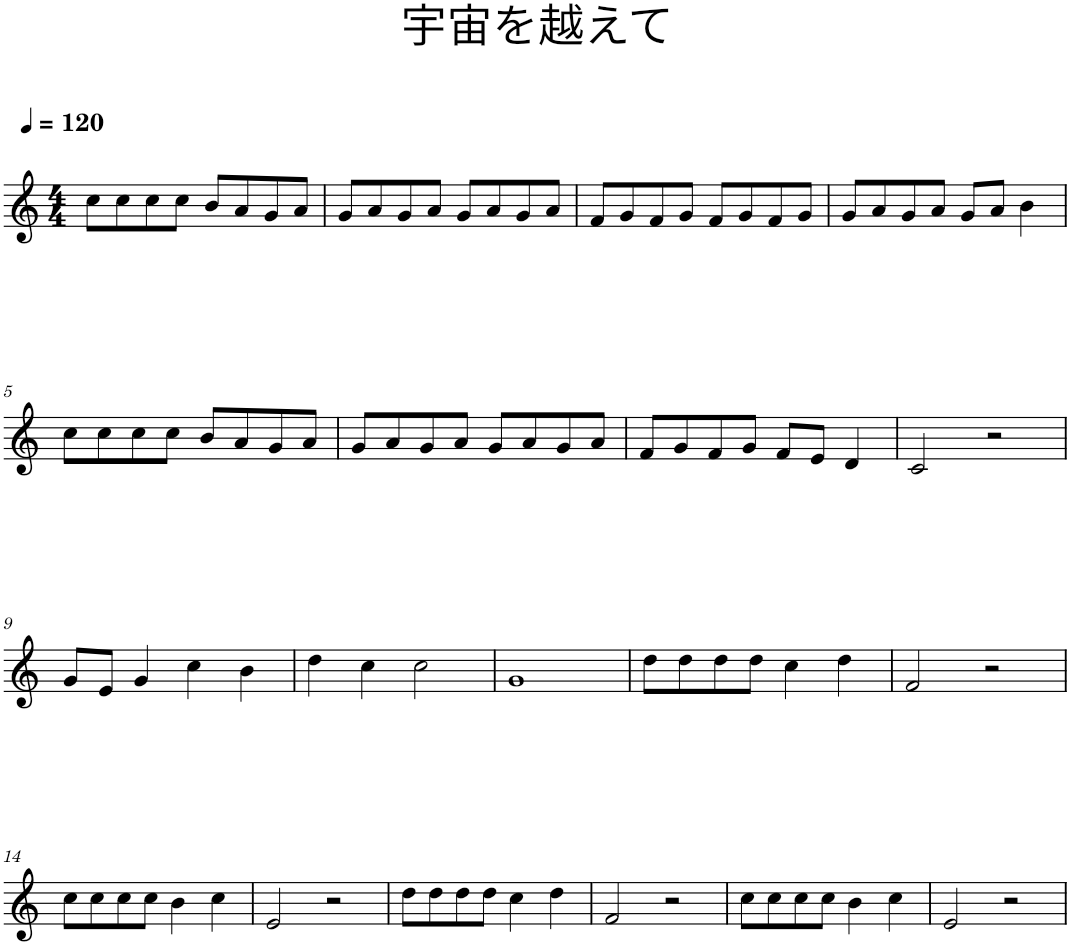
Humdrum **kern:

**kern
*part1
*staff1
*I"Piano
*I'Pno.
*clefG2
*k[]
*M4/4
*MM120
=1
8cc\L
8cc\
8cc\
8cc\J
8b/L
8a/
8g/
8a/J
=2
8g/L
8a/
8g/
8a/J
8g/L
8a/
8g/
8a/J
=3
8f/L
8g/
8f/
8g/J
8f/L
8g/
8f/
8g/J
=4
8g/L
8a/
8g/
8a/J
8g/L
8a/J
4b\
!!LO:LB:g=z
=5
8cc\L
8cc\
8cc\
8cc\J
8b/L
8a/
8g/
8a/J
=6
8g/L
8a/
8g/
8a/J
8g/L
8a/
8g/
8a/J
=7
8f/L
8g/
8f/
8g/J
8f/L
8e/J
4d/
=8
2c/
2r
!!LO:LB:g=z
=9
8g/L
8e/J
4g/
4cc\
4b\
=10
4dd\
4cc\
2cc\
=11
1g
=12
8dd\L
8dd\
8dd\
8dd\J
4cc\
4dd\
=13
2f/
2r
!!LO:LB:g=z
=14
8cc\L
8cc\
8cc\
8cc\J
4b\
4cc\
=15
2e/
2r
=16
8dd\L
8dd\
8dd\
8dd\J
4cc\
4dd\
=17
2f/
2r
=18
8cc\L
8cc\
8cc\
8cc\J
4b\
4cc\
=19
2e/
2r
=
*-
